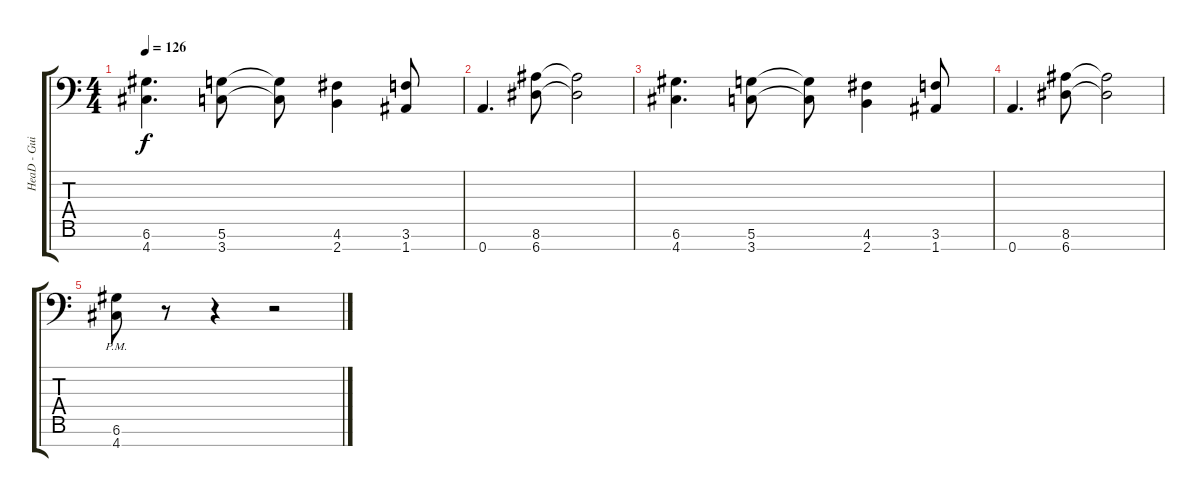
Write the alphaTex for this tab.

\track ("HeaD - GuitaR" "HeaD - Gui") {instrument distortionguitar}
\staff {score tabs}
\tuning (D4 A3 F3 C3 G2 D2 A1) {hide}
\ts (4 4)
\tempo 126
\clef f4
\ks c
(6.6 4.7).4{d dy f} (5.6 3.7).8 (5.6{t} 3.7{t}).8 (4.6 2.7).4 (3.6 1.7).8 |
0.7.4{d} (8.6 6.7).8 (8.6{t} 6.7{t}).2 |
(6.6 4.7).4{d} (5.6 3.7).8 (5.6{t} 3.7{t}).8 (4.6 2.7).4 (3.6 1.7).8 |
0.7.4{d} (8.6 6.7).8 (8.6{t} 6.7{t}).2 |
(6.6{pm} 4.7{pm}).8 r.8 r.4 r.2
